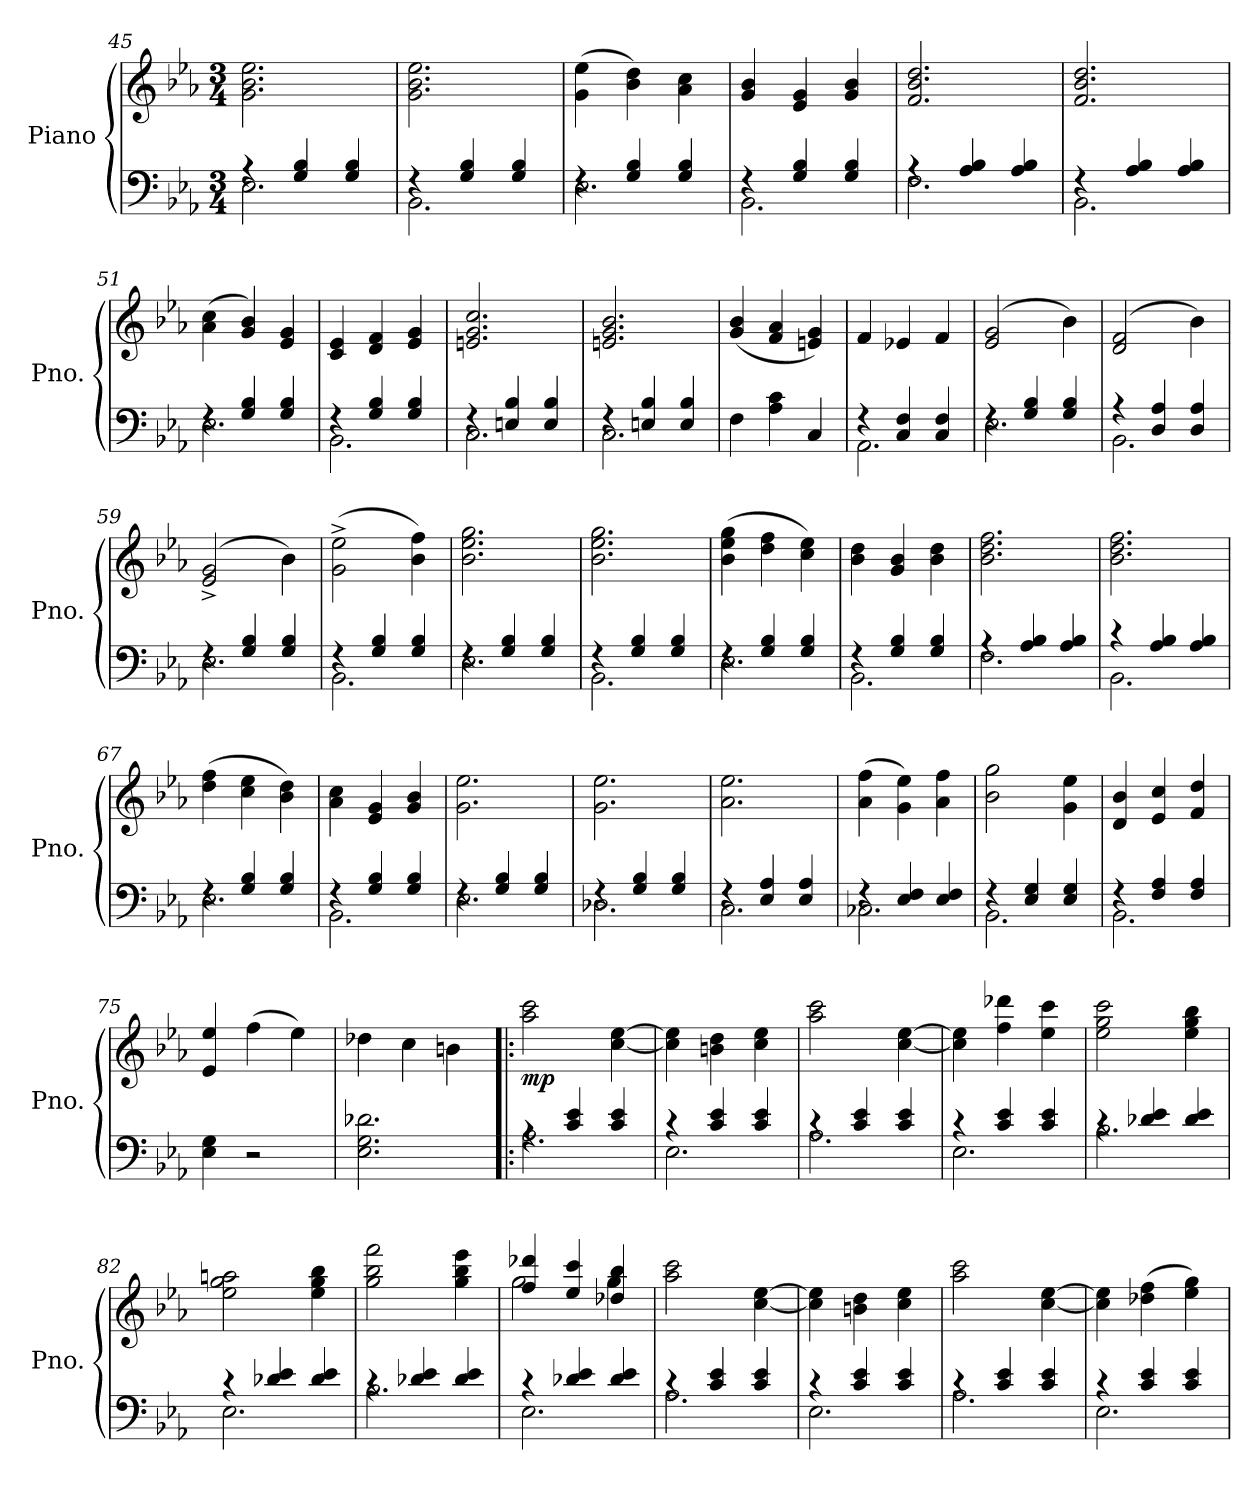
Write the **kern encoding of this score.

**kern	**kern	**dynam
*part1	*part1	*part1
*staff2	*staff1	*staff1/2
*I"Piano	*	*
*I'Pno.	*	*
*clefF4	*clefG2	*
*k[b-e-a-]	*k[b-e-a-]	*
*M3/4	*M3/4	*
=45	=45	=45
*^	*	*
4rA	2.E-\	2.g\ 2.b-\ 2.ee-\	.
4G/ 4B-/	.	.	.
4G/ 4B-/	.	.	.
=46	=46	=46	=46
4rF	2.BB-\	2.g\ 2.b-\ 2.ee-\	.
4G/ 4B-/	.	.	.
4G/ 4B-/	.	.	.
=47	=47	=47	=47
4rF	2.E-\	(4g\ 4ee-\	.
4G/ 4B-/	.	4b-\ 4dd\)	.
4G/ 4B-/	.	4a-\ 4cc\	.
=48	=48	=48	=48
4rF	2.BB-\	4g/ 4b-/	.
4G/ 4B-/	.	4e-/ 4g/	.
4G/ 4B-/	.	4g/ 4b-/	.
=49	=49	=49	=49
4rA	2.F\	2.f/ 2.b-/ 2.dd/	.
4A-/ 4B-/	.	.	.
4A-/ 4B-/	.	.	.
=50	=50	=50	=50
4rF	2.BB-\	2.f/ 2.b-/ 2.dd/	.
4A-/ 4B-/	.	.	.
4A-/ 4B-/	.	.	.
!!LO:LB:g=z
=51	=51	=51	=51
4rF	2.E-\	(4a-\ 4cc\	.
4G/ 4B-/	.	4g/ 4b-/)	.
4G/ 4B-/	.	4e-/ 4g/	.
=52	=52	=52	=52
4rF	2.BB-\	4c/ 4e-/	.
4G/ 4B-/	.	4d/ 4f/	.
4G/ 4B-/	.	4e-/ 4g/	.
=53	=53	=53	=53
4rF	2.C\	2.en/ 2.g/ 2.cc/	.
4En/ 4B-/	.	.	.
4E/ 4B-/	.	.	.
=54	=54	=54	=54
4rF	2.C\	2.en/ 2.g/ 2.b-/	.
4En/ 4B-/	.	.	.
4E/ 4B-/	.	.	.
*v	*v	*	*
=55	=55	=55
4F\	(4g/ 4b-/	.
4A-\ 4c\	4f/ 4a-/	.
4C/	4en/ 4g/)	.
=56	=56	=56
*^	*	*
4r	2.AA-\	4f/	.
4C/ 4F/	.	4e-X/	.
4C/ 4F/	.	4f/	.
=57	=57	=57	=57
4rF	2.E-\	(2e-/ 2g/	.
4G/ 4B-/	.	.	.
4G/ 4B-/	.	4b-\)	.
=58	=58	=58	=58
4r	2.BB-\	(2d/ 2f/	.
4D/ 4A-/	.	.	.
4D/ 4A-/	.	4b-\)	.
!!LO:LB:g=z
=59	=59	=59	=59
*	*	*MM145	*
4rF	2.E-\	(2e-/^ 2g/^	.
4G/ 4B-/	.	.	.
4G/ 4B-/	.	4b-\)	.
=60	=60	=60	=60
*	*	*MM110	*
4rF	2.BB-\	(2g\^ 2ee-\^	.
4G/ 4B-/	.	.	.
4G/ 4B-/	.	4b-\ 4ff\)	.
=61	=61	=61	=61
*	*	*MM170	*
4rF	2.E-\	2.b-\ 2.ee-\ 2.gg\	.
4G/ 4B-/	.	.	.
4G/ 4B-/	.	.	.
=62	=62	=62	=62
4rF	2.BB-\	2.b-\ 2.ee-\ 2.gg\	.
4G/ 4B-/	.	.	.
4G/ 4B-/	.	.	.
=63	=63	=63	=63
4rF	2.E-\	(4b-\ 4ee-\ 4gg\	.
4G/ 4B-/	.	4dd\ 4ff\	.
4G/ 4B-/	.	4cc\ 4ee-\)	.
=64	=64	=64	=64
4rF	2.BB-\	4b-\ 4dd\	.
4G/ 4B-/	.	4g/ 4b-/	.
4G/ 4B-/	.	4b-\ 4dd\	.
=65	=65	=65	=65
4rA	2.F\	2.b-\ 2.dd\ 2.ff\	.
4A-/ 4B-/	.	.	.
4A-/ 4B-/	.	.	.
=66	=66	=66	=66
4r	2.BB-\	2.b-\ 2.dd\ 2.ff\	.
4A-/ 4B-/	.	.	.
4A-/ 4B-/	.	.	.
!!LO:LB:g=z
=67	=67	=67	=67
4rF	2.E-\	(4dd\ 4ff\	.
4G/ 4B-/	.	4cc\ 4ee-\	.
4G/ 4B-/	.	4b-\ 4dd\)	.
=68	=68	=68	=68
4rF	2.BB-\	4a-\ 4cc\	.
4G/ 4B-/	.	4e-/ 4g/	.
4G/ 4B-/	.	4g/ 4b-/	.
=69	=69	=69	=69
4rF	2.E-\	2.g\ 2.ee-\	.
4G/ 4B-/	.	.	.
4G/ 4B-/	.	.	.
=70	=70	=70	=70
4rF	2.D-X\	2.g\ 2.ee-\	.
4G/ 4B-/	.	.	.
4G/ 4B-/	.	.	.
=71	=71	=71	=71
4rF	2.C\	2.a-\ 2.ee-\	.
4E-/ 4A-/	.	.	.
4E-/ 4A-/	.	.	.
=72	=72	=72	=72
4rF	2.C-X\	(4a-\ 4ff\	.
4E-/ 4F/	.	4g\ 4ee-\)	.
4E-/ 4F/	.	4a-\ 4ff\	.
=73	=73	=73	=73
4rF	2.BB-\	2b-\ 2gg\	.
4E-/ 4G/	.	.	.
4E-/ 4G/	.	4g\ 4ee-\	.
=74	=74	=74	=74
4rF	2.BB-\	4d/ 4b-/	.
4F/ 4A-/	.	4e-/ 4cc/	.
4F/ 4A-/	.	4f/ 4dd/	.
*v	*v	*	*
!!LO:LB:g=z
=75	=75	=75
4E-\ 4G\	4e-/ 4ee-/	.
2r	(4ff\	.
.	4ee-\)	.
=76	=76	=76
*	*MM140	*
2.E-\ 2.G\ 2.d-X\	4dd-X\	.
.	4cc\	.
.	4bn\	.
=77!|:	=77!|:	=77!|:
*	*MM170	*
*^	*	*
!	!	!	!LO:DY:b
4rA	2.A-\	2aa-\ 2ccc\	mp
4c/ 4e-/	.	.	.
4c/ 4e-/	.	[4cc\ [4ee-\	.
=78	=78	=78	=78
4rc	2.E-\	4cc\] 4ee-\]	.
4c/ 4e-/	.	4bn\ 4dd\	.
4c/ 4e-/	.	4cc\ 4ee-\	.
=79	=79	=79	=79
4rc	2.A-\	2aa-\ 2ccc\	.
4c/ 4e-/	.	.	.
4c/ 4e-/	.	[4cc\ [4ee-\	.
=80	=80	=80	=80
4rc	2.E-\	4cc\] 4ee-\]	.
4c/ 4e-/	.	4ff\ 4ddd-X\	.
4c/ 4e-/	.	4ee-\ 4ccc\	.
=81	=81	=81	=81
4rc	2.B-\	2ee-\ 2gg\ 2ccc\	.
4d-X/ 4e-/	.	.	.
4d-/ 4e-/	.	4ee-\ 4gg\ 4bb-\	.
!!LO:LB:g=z
=82	=82	=82	=82
4rc	2.E-\	2ee-\ 2gg\ 2aan\	.
4d-X/ 4e-/	.	.	.
4d-/ 4e-/	.	4ee-\ 4gg\ 4bb-\	.
=83	=83	=83	=83
4rc	2.B-\	2gg\ 2bb-\ 2fff\	.
4d-X/ 4e-/	.	.	.
4d-/ 4e-/	.	4gg\ 4bb-\ 4eee-\	.
=84	=84	=84	=84
*	*	*^	*
4rc	2.E-\	4ff/ 4ddd-X/	2gg\	.
4d-X/ 4e-/	.	4ee-/ 4ccc/	.	.
4d-/ 4e-/	.	4dd-X/ 4bb-/	4gg\	.
*	*	*v	*v	*
=85	=85	=85	=85
4rc	2.A-\	2aa-\ 2ccc\	.
4c/ 4e-/	.	.	.
4c/ 4e-/	.	[4cc\ [4ee-\	.
=86	=86	=86	=86
4rc	2.E-\	4cc\] 4ee-\]	.
4c/ 4e-/	.	4bn\ 4dd\	.
4c/ 4e-/	.	4cc\ 4ee-\	.
=87	=87	=87	=87
4rc	2.A-\	2aa-\ 2ccc\	.
4c/ 4e-/	.	.	.
4c/ 4e-/	.	[4cc\ [4ee-\	.
=88	=88	=88	=88
4rc	2.E-\	4cc\] 4ee-\]	.
4c/ 4e-/	.	(4dd-X\ 4ff\	.
4c/ 4e-/	.	4ee-\ 4gg\)	.
*v	*v	*	*
=	=	=
*-	*-	*-
